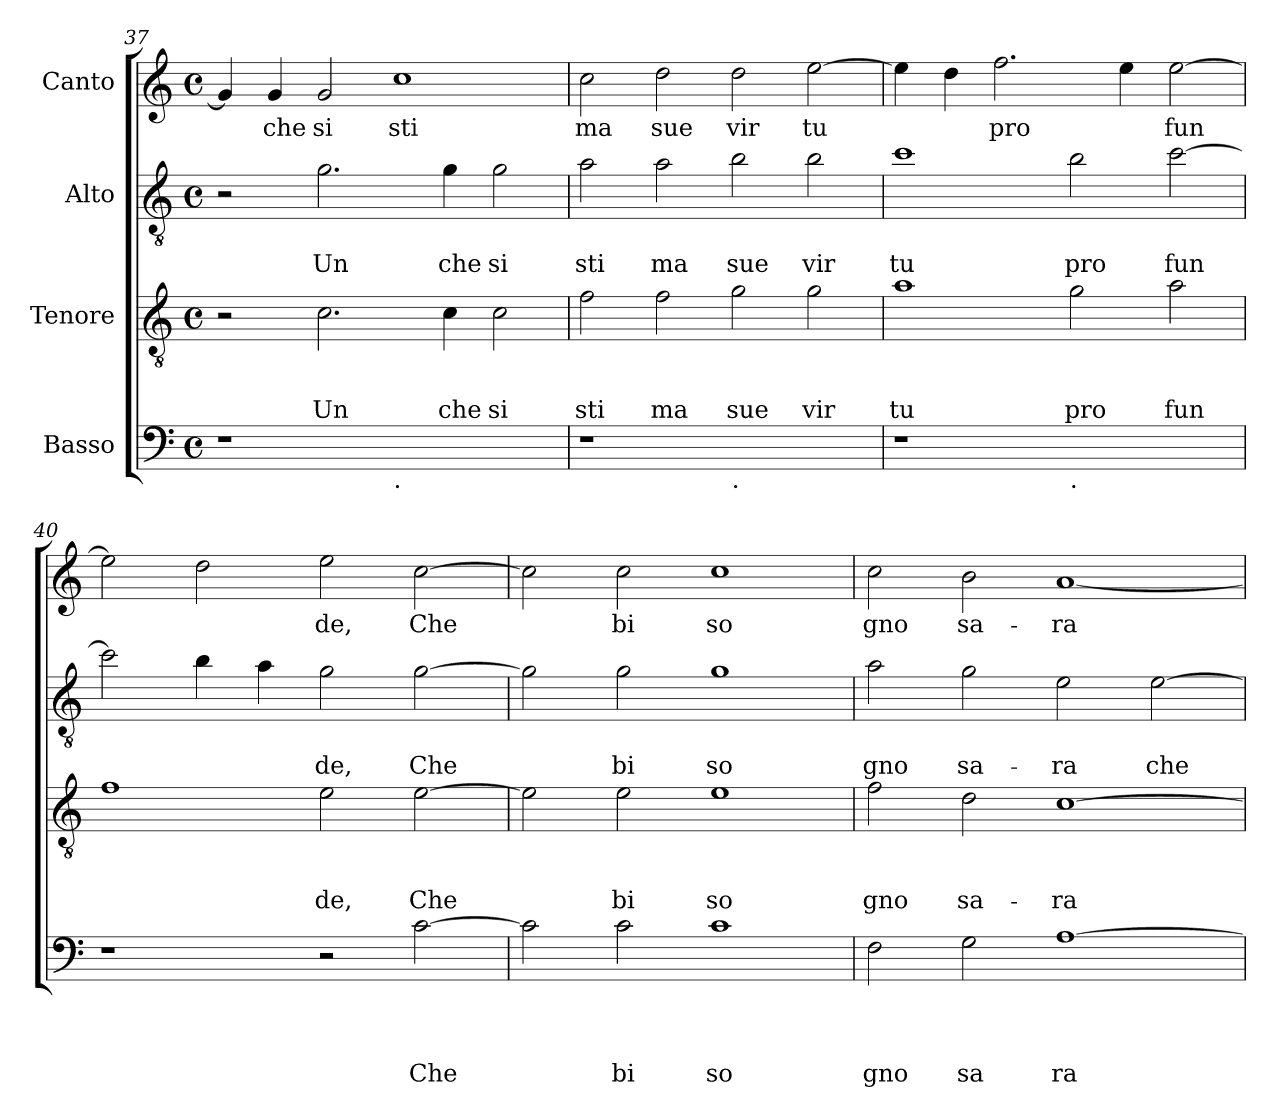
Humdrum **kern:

**kern	**text	**text	**text	**text	**kern	**text	**text	**text	**kern	**text	**text	**kern	**text
*part4	*part4	*part4	*part4	*part4	*part3	*part3	*part3	*part3	*part2	*part2	*part2	*part1	*part1
*staff4	*staff4	*staff4	*staff4	*staff4	*staff3	*staff3	*staff3	*staff3	*staff2	*staff2	*staff2	*staff1	*staff1
*I"Basso	*	*	*	*	*I"Tenore	*	*	*	*I"Alto	*	*	*I"Canto	*
*clefF4	*	*	*	*	*clefGv2	*	*	*	*clefGv2	*	*	*clefG2	*
*k[]	*	*	*	*	*k[]	*	*	*	*k[]	*	*	*k[]	*
*C:	*	*	*	*	*C:	*	*	*	*C:	*	*	*C:	*
*M4/4	*	*	*	*	*M4/4	*	*	*	*M4/4	*	*	*M4/4	*
*met(c)	*	*	*	*	*met(c)	*	*	*	*met(c)	*	*	*met(c)	*
=37	=37	=37	=37	=37	=37	=37	=37	=37	=37	=37	=37	=37	=37
1r	.	.	.	.	2r	.	.	.	2r	.	.	4g/]	.
!	!	!	!	!	!	!	!	!	!	!	!	!	!LO:LY:b
.	.	.	.	.	.	.	.	.	.	.	.	4g/	che
!	!	!	!	!	!	!	!	!LO:LY:b	!	!	!LO:LY:b	!	!LO:LY:b
.	.	.	.	.	2.c\	.	.	Un	2.g\	.	Un	2g/	si
!LO:TX:b:t=.	!	!	!	!	!	!	!	!	!	!	!	!	!
!	!	!	!	!	!	!	!	!	!	!	!	!	!LO:LY:b
1ryy	.	.	.	.	.	.	.	.	.	.	.	1cc	sti
!	!	!	!	!	!	!	!	!LO:LY:b	!	!	!LO:LY:b	!	!
.	.	.	.	.	4c\	.	.	che	4g\	.	che	.	.
!	!	!	!	!	!	!	!	!LO:LY:b	!	!	!LO:LY:b	!	!
.	.	.	.	.	2c\	.	.	si	2g\	.	si	.	.
=38	=38	=38	=38	=38	=38	=38	=38	=38	=38	=38	=38	=38	=38
!	!	!	!	!	!	!	!	!LO:LY:b	!	!	!LO:LY:b	!	!LO:LY:b
1r	.	.	.	.	2f\	.	.	sti	2a\	.	sti	2cc\	ma
!	!	!	!	!	!	!	!	!LO:LY:b	!	!	!LO:LY:b	!	!LO:LY:b
.	.	.	.	.	2f\	.	.	ma	2a\	.	ma	2dd\	sue
!LO:TX:b:t=.	!	!	!	!	!	!	!	!	!	!	!	!	!
!	!	!	!	!	!	!	!	!LO:LY:b	!	!	!LO:LY:b	!	!LO:LY:b
1ryy	.	.	.	.	2g\	.	.	sue	2b\	.	sue	2dd\	vir
!	!	!	!	!	!	!	!	!LO:LY:b	!	!	!LO:LY:b	!	!LO:LY:b
.	.	.	.	.	2g\	.	.	vir	2b\	.	vir	[>2ee\	tu
=39	=39	=39	=39	=39	=39	=39	=39	=39	=39	=39	=39	=39	=39
!	!	!	!	!	!	!	!	!LO:LY:b	!	!	!LO:LY:b	!	!
1r	.	.	.	.	1a	.	.	tu	1cc	.	tu	4ee\]	.
.	.	.	.	.	.	.	.	.	.	.	.	4dd\	.
!	!	!	!	!	!	!	!	!	!	!	!	!	!LO:LY:b
.	.	.	.	.	.	.	.	.	.	.	.	2.ff\	pro
!LO:TX:b:t=.	!	!	!	!	!	!	!	!	!	!	!	!	!
!	!	!	!	!	!	!	!	!LO:LY:b	!	!	!LO:LY:b	!	!
1ryy	.	.	.	.	2g\	.	.	pro	2b\	.	pro	.	.
.	.	.	.	.	.	.	.	.	.	.	.	4ee\	.
!	!	!	!	!	!	!	!	!LO:LY:b	!	!	!LO:LY:b	!	!LO:LY:b
.	.	.	.	.	2a\	.	.	fun	[>2cc\	.	fun	[>2ee\	fun
=40	=40	=40	=40	=40	=40	=40	=40	=40	=40	=40	=40	=40	=40
1r	.	.	.	.	1f	.	.	.	2cc\]	.	.	2ee\]	.
.	.	.	.	.	.	.	.	.	4b\	.	.	2dd\	.
.	.	.	.	.	.	.	.	.	4a\	.	.	.	.
!	!	!	!	!	!	!	!	!LO:LY:b	!	!	!LO:LY:b	!	!LO:LY:b
2r	.	.	.	.	2e\	.	.	de,	2g\	.	de,	2ee\	de,
!	!	!	!	!LO:LY:b	!	!	!	!LO:LY:b	!	!	!LO:LY:b	!	!LO:LY:b
[>2c\	.	.	.	Che	[>2e\	.	.	Che	[>2g\	.	Che	[>2cc\	Che
=41	=41	=41	=41	=41	=41	=41	=41	=41	=41	=41	=41	=41	=41
2c\]	.	.	.	.	2e\]	.	.	.	2g\]	.	.	2cc\]	.
!	!	!	!	!LO:LY:b	!	!	!	!LO:LY:b	!	!	!LO:LY:b	!	!LO:LY:b
2c\	.	.	.	bi	2e\	.	.	bi	2g\	.	bi	2cc\	bi
!	!	!	!	!LO:LY:b	!	!	!	!LO:LY:b	!	!	!LO:LY:b	!	!LO:LY:b
1c	.	.	.	so	1e	.	.	so	1g	.	so	1cc	so
!!LO:LB:g=z
=42	=42	=42	=42	=42	=42	=42	=42	=42	=42	=42	=42	=42	=42
!	!	!	!	!LO:LY:b	!	!	!	!LO:LY:b	!	!	!LO:LY:b	!	!LO:LY:b
2F\	.	.	.	gno	2f\	.	.	gno	2a\	.	gno	2cc\	gno
!	!	!	!	!LO:LY:b	!	!	!	!LO:LY:b	!	!	!LO:LY:b	!	!LO:LY:b
2G\	.	.	.	sa	2d\	.	.	sa-	2g\	.	sa-	2b\	sa-
!	!	!	!	!LO:LY:b	!	!	!	!LO:LY:b	!	!	!LO:LY:b	!	!LO:LY:b
[>1A	.	.	.	ra	[>1c	.	.	-ra	2e\	.	-ra	[<1a	-ra
!	!	!	!	!	!	!	!	!	!	!	!LO:LY:b	!	!
.	.	.	.	.	.	.	.	.	[>2e\	.	che	.	.
=	=	=	=	=	=	=	=	=	=	=	=	=	=
*-	*-	*-	*-	*-	*-	*-	*-	*-	*-	*-	*-	*-	*-
